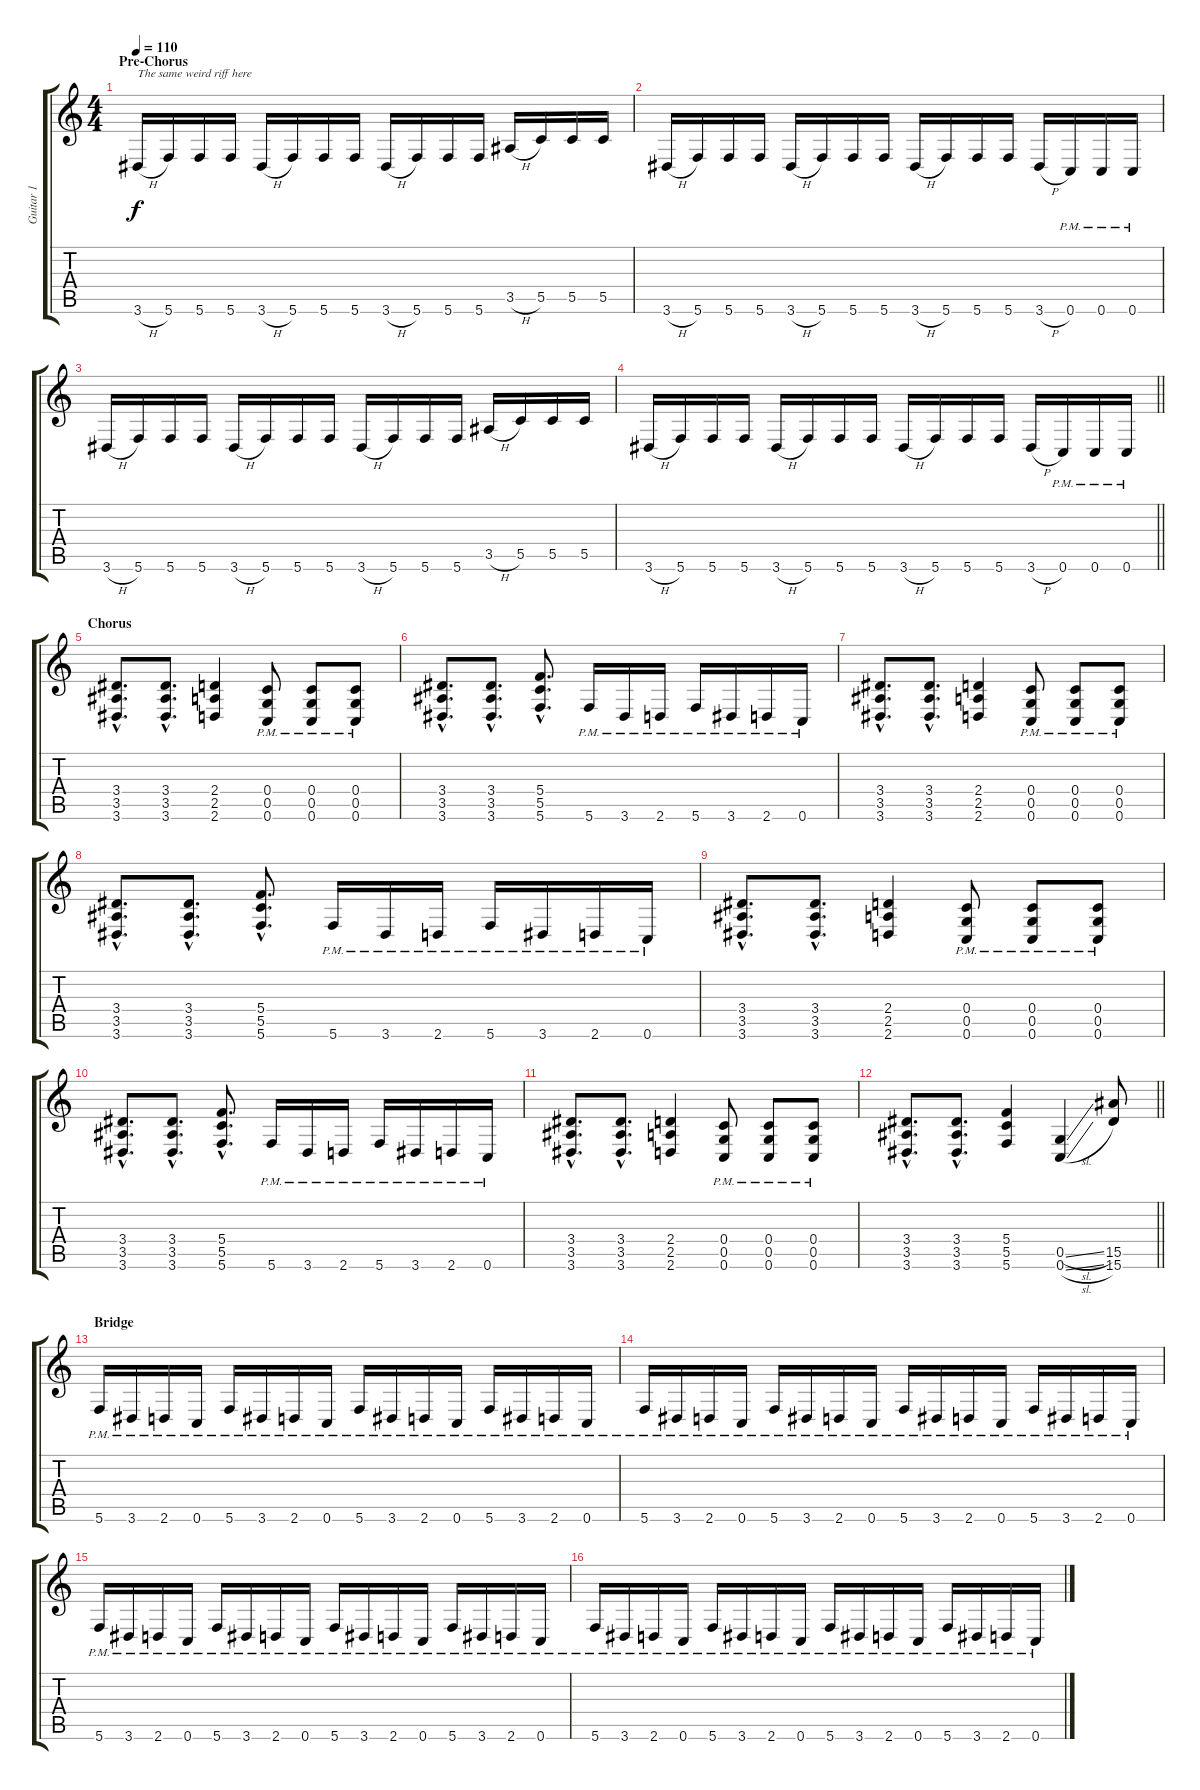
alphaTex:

\track ("Guitar 1" "Guitar 1") {instrument overdrivenguitar}
\staff {score tabs}
\tuning (D4 A3 F3 C3 G2 C2) {hide}
\ts (4 4)
\section ("" "Pre-Chorus")
\tempo 110
\clef g2
\ks c
3.6{h}.16{txt "The same weird riff here" dy f} 5.6.16 5.6.16 5.6.16 3.6{h}.16 5.6.16 5.6.16 5.6.16 3.6{h}.16 5.6.16 5.6.16 5.6.16 3.5{h}.16 5.5.16 5.5.16 5.5.16 |
3.6{h}.16 5.6.16 5.6.16 5.6.16 3.6{h}.16 5.6.16 5.6.16 5.6.16 3.6{h}.16 5.6.16 5.6.16 5.6.16 3.6{h}.16 0.6{pm}.16 0.6{pm}.16 0.6{pm}.16 |
3.6{h}.16 5.6.16 5.6.16 5.6.16 3.6{h}.16 5.6.16 5.6.16 5.6.16 3.6{h}.16 5.6.16 5.6.16 5.6.16 3.5{h}.16 5.5.16 5.5.16 5.5.16 |
\barLineRight lightlight
3.6{h}.16 5.6.16 5.6.16 5.6.16 3.6{h}.16 5.6.16 5.6.16 5.6.16 3.6{h}.16 5.6.16 5.6.16 5.6.16 3.6{h}.16 0.6{pm}.16 0.6{pm}.16 0.6{pm}.16 |
\section ("" "Chorus")
(3.4{hac} 3.5{hac} 3.6{hac}).8{d} (3.4{hac} 3.5{hac} 3.6{hac}).8{d} (2.4 2.5 2.6).4 (0.4{pm} 0.5{pm} 0.6{pm}).8 (0.4{pm} 0.5{pm} 0.6{pm}).8 (0.4{pm} 0.5{pm} 0.6{pm}).8 |
(3.4{hac} 3.5{hac} 3.6{hac}).8{d} (3.4{hac} 3.5{hac} 3.6{hac}).8{d} (5.4{hac} 5.5{hac} 5.6{hac}).8{d} 5.6{pm}.16 3.6{pm}.16 2.6{pm}.16 5.6{pm}.16 3.6{pm}.16 2.6{pm}.16 0.6{pm}.16 |
(3.4{hac} 3.5{hac} 3.6{hac}).8{d} (3.4{hac} 3.5{hac} 3.6{hac}).8{d} (2.4 2.5 2.6).4 (0.4{pm} 0.5{pm} 0.6{pm}).8 (0.4{pm} 0.5{pm} 0.6{pm}).8 (0.4{pm} 0.5{pm} 0.6{pm}).8 |
(3.4{hac} 3.5{hac} 3.6{hac}).8{d} (3.4{hac} 3.5{hac} 3.6{hac}).8{d} (5.4{hac} 5.5{hac} 5.6{hac}).8{d} 5.6{pm}.16 3.6{pm}.16 2.6{pm}.16 5.6{pm}.16 3.6{pm}.16 2.6{pm}.16 0.6{pm}.16 |
(3.4{hac} 3.5{hac} 3.6{hac}).8{d} (3.4{hac} 3.5{hac} 3.6{hac}).8{d} (2.4 2.5 2.6).4 (0.4{pm} 0.5{pm} 0.6{pm}).8 (0.4{pm} 0.5{pm} 0.6{pm}).8 (0.4{pm} 0.5{pm} 0.6{pm}).8 |
(3.4{hac} 3.5{hac} 3.6{hac}).8{d} (3.4{hac} 3.5{hac} 3.6{hac}).8{d} (5.4{hac} 5.5{hac} 5.6{hac}).8{d} 5.6{pm}.16 3.6{pm}.16 2.6{pm}.16 5.6{pm}.16 3.6{pm}.16 2.6{pm}.16 0.6{pm}.16 |
(3.4{hac} 3.5{hac} 3.6{hac}).8{d} (3.4{hac} 3.5{hac} 3.6{hac}).8{d} (2.4 2.5 2.6).4 (0.4{pm} 0.5{pm} 0.6{pm}).8 (0.4{pm} 0.5{pm} 0.6{pm}).8 (0.4{pm} 0.5{pm} 0.6{pm}).8 |
\barLineRight lightlight
(3.4{hac} 3.5{hac} 3.6{hac}).8{d} (3.4{hac} 3.5{hac} 3.6{hac}).8{d} (5.4 5.5 5.6).4 (0.5{sl} 0.6{sl}).4 (15.5 15.6).8 |
\section ("" "Bridge")
5.6{pm}.16 3.6{pm}.16 2.6{pm}.16 0.6{pm}.16 5.6{pm}.16 3.6{pm}.16 2.6{pm}.16 0.6{pm}.16 5.6{pm}.16 3.6{pm}.16 2.6{pm}.16 0.6{pm}.16 5.6{pm}.16 3.6{pm}.16 2.6{pm}.16 0.6{pm}.16 |
5.6{pm}.16 3.6{pm}.16 2.6{pm}.16 0.6{pm}.16 5.6{pm}.16 3.6{pm}.16 2.6{pm}.16 0.6{pm}.16 5.6{pm}.16 3.6{pm}.16 2.6{pm}.16 0.6{pm}.16 5.6{pm}.16 3.6{pm}.16 2.6{pm}.16 0.6{pm}.16 |
5.6{pm}.16 3.6{pm}.16 2.6{pm}.16 0.6{pm}.16 5.6{pm}.16 3.6{pm}.16 2.6{pm}.16 0.6{pm}.16 5.6{pm}.16 3.6{pm}.16 2.6{pm}.16 0.6{pm}.16 5.6{pm}.16 3.6{pm}.16 2.6{pm}.16 0.6{pm}.16 |
5.6{pm}.16 3.6{pm}.16 2.6{pm}.16 0.6{pm}.16 5.6{pm}.16 3.6{pm}.16 2.6{pm}.16 0.6{pm}.16 5.6{pm}.16 3.6{pm}.16 2.6{pm}.16 0.6{pm}.16 5.6{pm}.16 3.6{pm}.16 2.6{pm}.16 0.6{pm}.16
